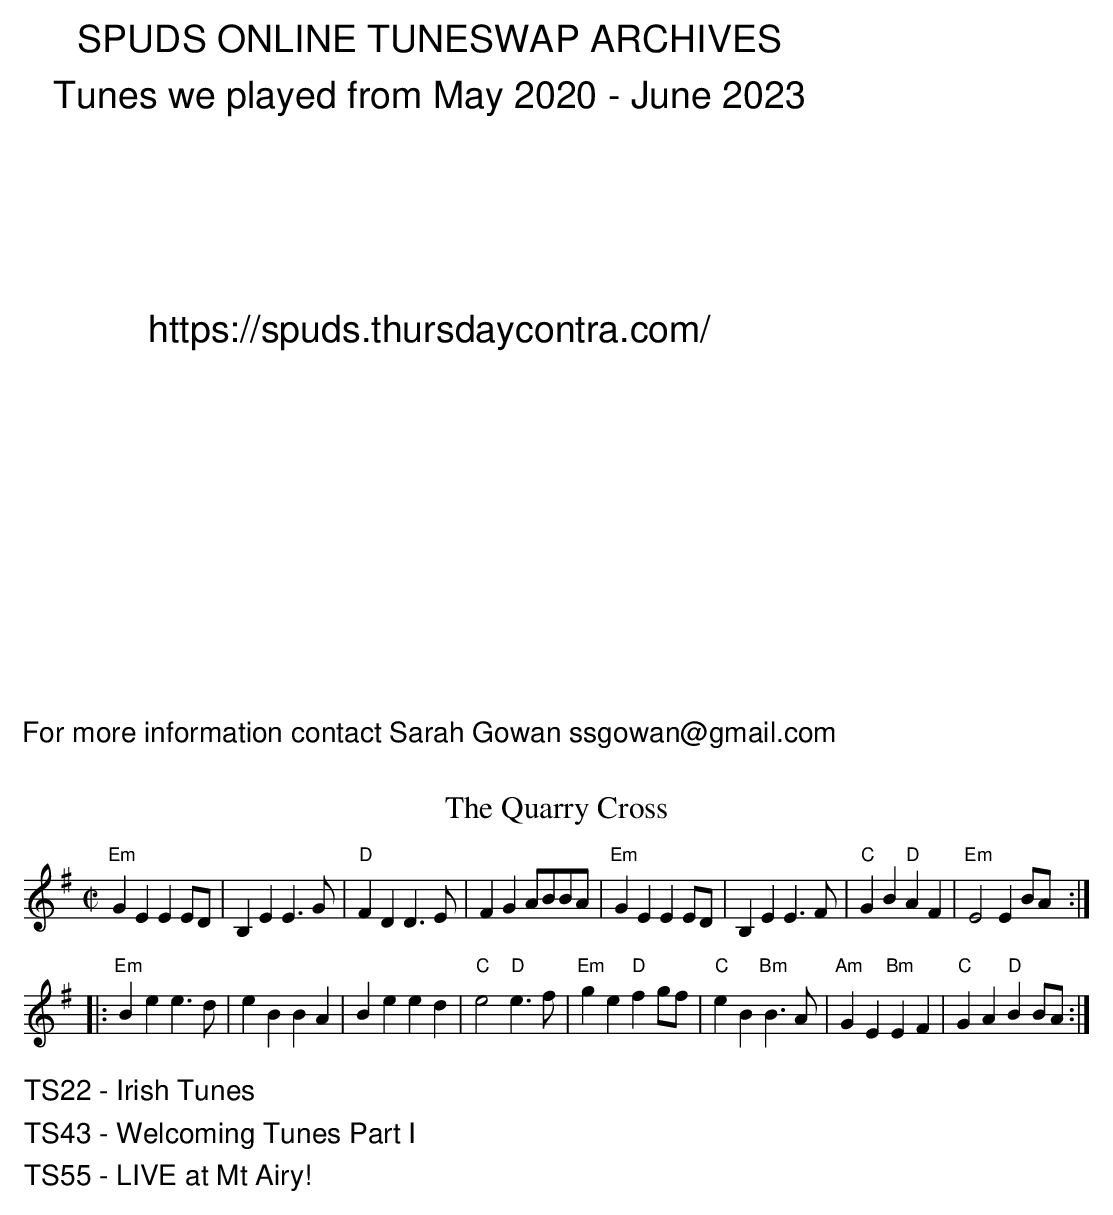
X:1
T:Quarry Cross, The
M:C|
L:1/8
K:Em
"Em"G2E2E2ED|B,2E2E3G|"D"F2D2D3E|F2G2ABBA|\
"Em"G2E2E2ED|B,2E2E3F|"C"G2B2"D"A2F2|"Em"E4E2BA:|
|:"Em"B2e2e3d|e2B2B2A2|B2e2e2d2|"C"e4"D"e3f|\
"Em"g2e2"D"f2gf|"C"e2B2"Bm"B3A|"Am"G2E2"Bm"E2F2|"C"G2A2"D"B2BA:|
